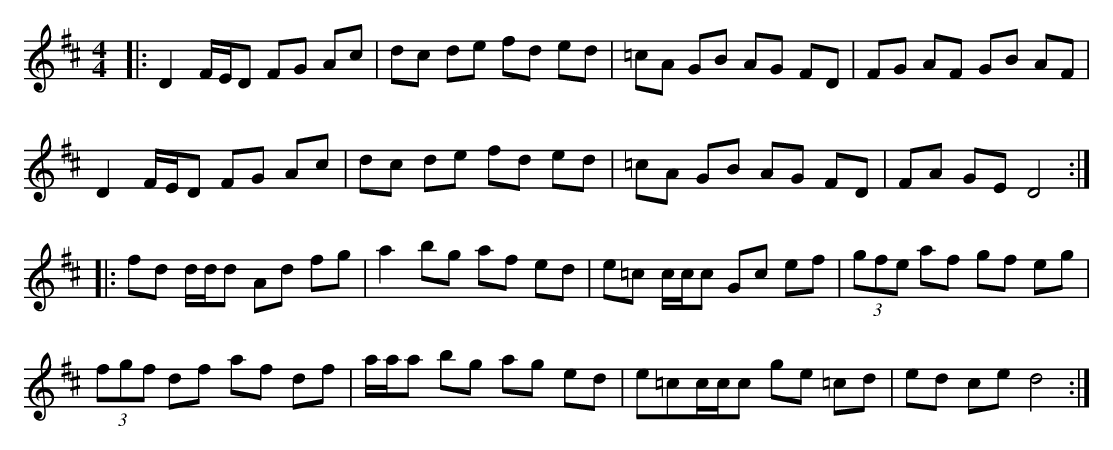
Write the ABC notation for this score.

X:1
M:4/4
K:D
|:D2 F/E/D FG Ac|dc de fd ed|=cA GB AG FD|FG AF GB AF|
D2 F/E/D FG Ac|dc de fd ed|=cA GB AG FD|FA GE D4:|
|:fd d/d/d Ad fg|a2 bg af ed|e=c c/c/c Gc ef|(3gfe af gf eg|
(3fgf df af df|a/a/a bg ag ed|e=c ==c/c/c ge =cd|ed ce d4:|
